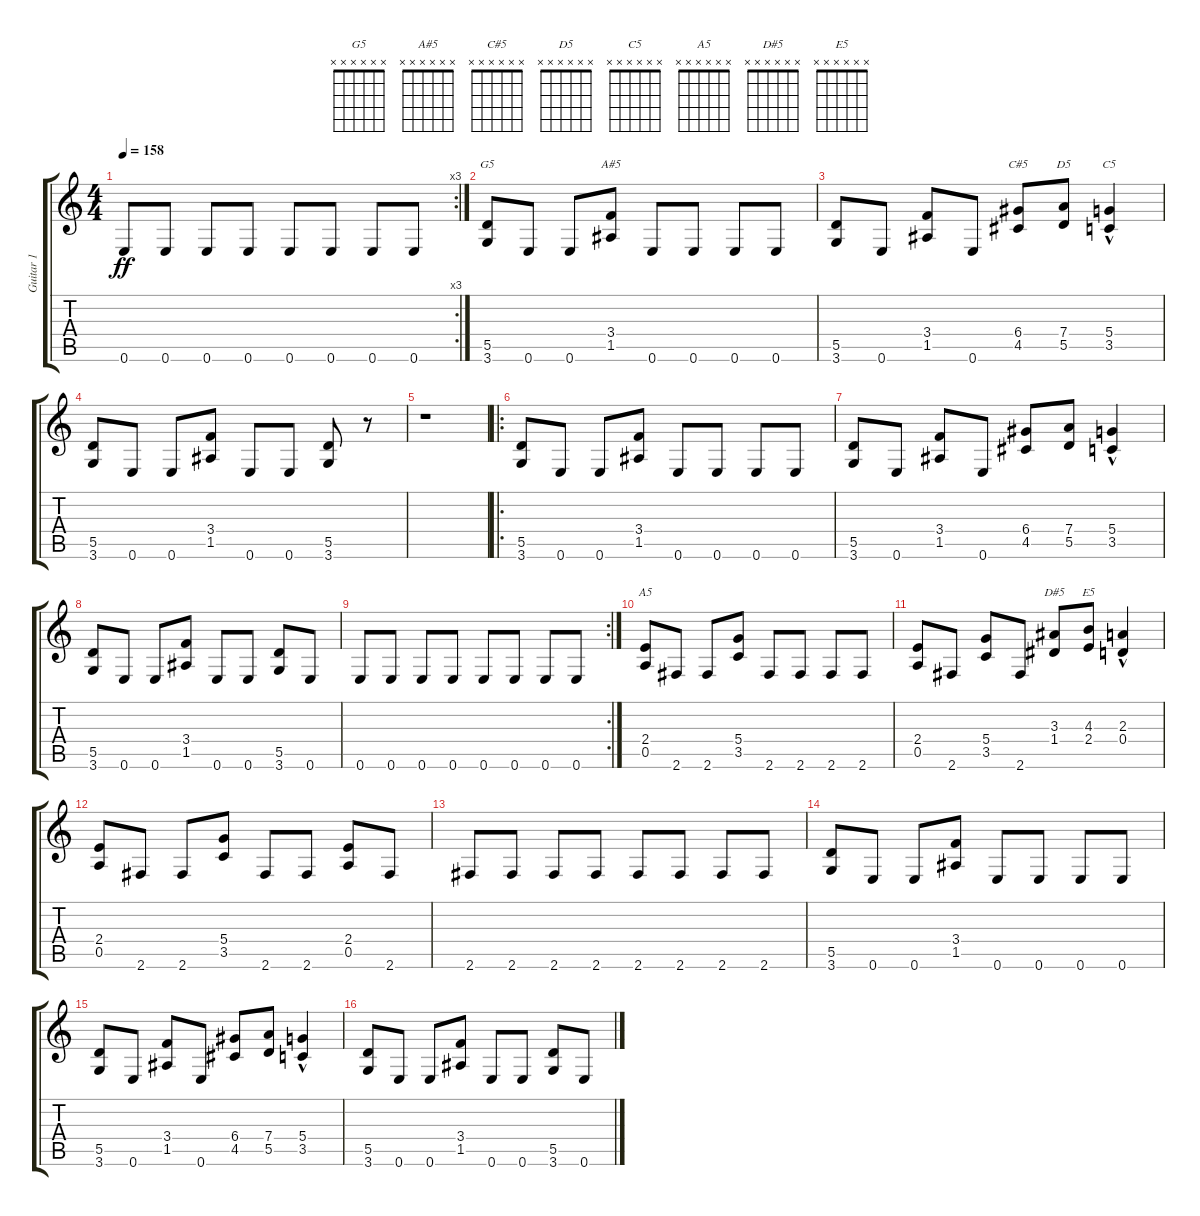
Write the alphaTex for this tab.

\track ("Guitar 1" "Guitar 1") {instrument distortionguitar}
\staff {score tabs}
\tuning (E4 B3 G3 D3 A2 E2) {hide}
\chord ("G5" x x x x x x) {firstfret 0}
\chord ("A#5" x x x x x x) {firstfret 0}
\chord ("C#5" x x x x x x) {firstfret 0}
\chord ("D5" x x x x x x) {firstfret 0}
\chord ("C5" x x x x x x) {firstfret 0}
\chord ("A5" x x x x x x) {firstfret 0}
\chord ("D#5" x x x x x x) {firstfret 0}
\chord ("E5" x x x x x x) {firstfret 0}
\rc 3
\ts (4 4)
\tempo 158
\clef g2
\ks c
0.6.8{dy ff} 0.6.8 0.6.8 0.6.8 0.6.8 0.6.8 0.6.8 0.6.8 |
(5.5 3.6).8{ch "G5"} 0.6.8 0.6.8 (3.4 1.5).8{ch "A#5"} 0.6.8 0.6.8 0.6.8 0.6.8 |
(5.5 3.6).8 0.6.8 (3.4 1.5).8 0.6.8 (6.4 4.5).8{ch "C#5"} (7.4 5.5).8{ch "D5"} (5.4 3.5{hac}).4{ch "C5"} |
(5.5 3.6).8 0.6.8 0.6.8 (3.4 1.5).8 0.6.8 0.6.8 (5.5 3.6).8 r.8 |
r.1 |
\ro
(5.5 3.6).8 0.6.8 0.6.8 (3.4 1.5).8 0.6.8 0.6.8 0.6.8 0.6.8 |
(5.5 3.6).8 0.6.8 (3.4 1.5).8 0.6.8 (6.4 4.5).8 (7.4 5.5).8 (5.4 3.5{hac}).4 |
(5.5 3.6).8 0.6.8 0.6.8 (3.4 1.5).8 0.6.8 0.6.8 (5.5 3.6).8 0.6.8 |
\rc 2
0.6.8 0.6.8 0.6.8 0.6.8 0.6.8 0.6.8 0.6.8 0.6.8 |
(2.4 0.5).8{ch "A5"} 2.6.8 2.6.8 (5.4 3.5).8 2.6.8 2.6.8 2.6.8 2.6.8 |
(2.4 0.5).8 2.6.8 (5.4 3.5).8 2.6.8 (3.3 1.4).8{ch "D#5"} (4.3 2.4).8{ch "E5"} (2.3{hac} 0.4{hac}).4 |
(2.4 0.5).8 2.6.8 2.6.8 (5.4 3.5).8 2.6.8 2.6.8 (2.4 0.5).8 2.6.8 |
2.6.8 2.6.8 2.6.8 2.6.8 2.6.8 2.6.8 2.6.8 2.6.8 |
(5.5 3.6).8 0.6.8 0.6.8 (3.4 1.5).8 0.6.8 0.6.8 0.6.8 0.6.8 |
(5.5 3.6).8 0.6.8 (3.4 1.5).8 0.6.8 (6.4 4.5).8 (7.4 5.5).8 (5.4 3.5{hac}).4 |
(5.5 3.6).8 0.6.8 0.6.8 (3.4 1.5).8 0.6.8 0.6.8 (5.5 3.6).8 0.6.8
